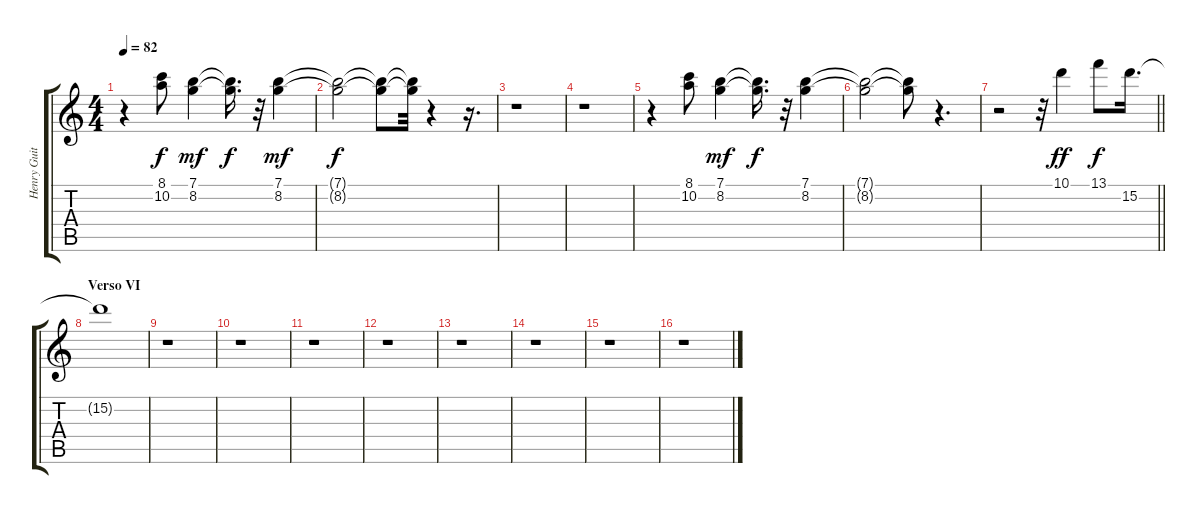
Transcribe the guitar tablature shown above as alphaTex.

\track ("Henry Guitar III" "Henry Guit") {instrument acousticguitarsteel}
\staff {score tabs}
\tuning (E4 B3 G3 D3 A2 E2) {hide}
\ts (4 4)
\tempo 82
\clef g2
\ks c
r.4{dy f} (8.1 10.2).8 (7.1 8.2).4{dy mf} (7.1{t} 8.2{t}).16{d dy f} r.32 (7.1 8.2).4{dy mf} |
(7.1{t} 8.2{t}).2{dy f} (7.1{t} 8.2{t}).8 (7.1{t} 8.2{t}).32 r.4 r.16{d} |
r.1 |
r.1 |
r.4 (8.1 10.2).8 (7.1 8.2).4{dy mf} (7.1{t} 8.2{t}).16{d dy f} r.32 (7.1 8.2).4 |
(7.1{t} 8.2{t}).2 (7.1{t} 8.2{t}).8 r.4{d} |
\barLineRight lightlight
r.2 r.32 10.1.4{dy ff} 13.1.8{dy f} 15.2.16{d} |
\section ("" "Verso VI")
15.2{t}.1 |
r.1 |
r.1 |
r.1 |
r.1 |
r.1 |
r.1 |
r.1 |
r.1
